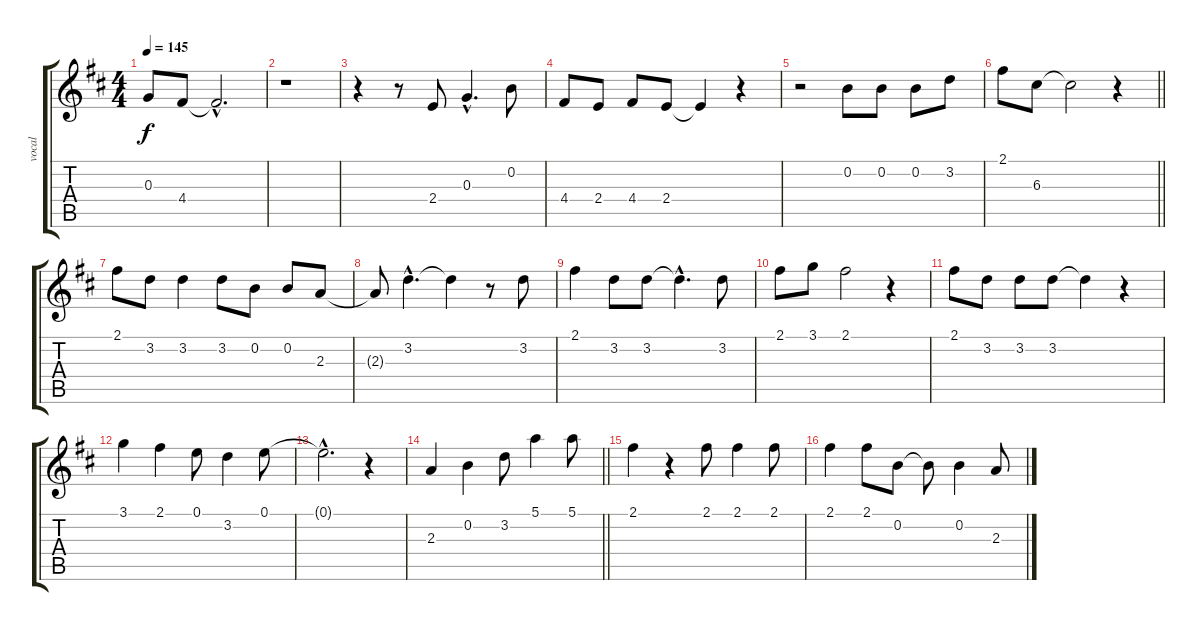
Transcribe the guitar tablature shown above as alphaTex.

\track ("vocal" "vocal") {instrument acousticguitarnylon}
\staff {score tabs}
\tuning (E4 B3 G3 D3 A2 E2) {hide}
\ts (4 4)
\tempo 145
\clef g2
\ks d
0.3.8{dy f} 4.4.8 4.4{hac t}.2{d} |
r.1 |
r.4 r.8 2.4.8 0.3{hac}.4{d} 0.2.8 |
4.4.8 2.4.8 4.4.8 2.4.8 2.4{t}.4 r.4 |
r.2 0.2.8 0.2.8 0.2.8 3.2.8 |
\barLineRight lightlight
2.1.8 6.3.8 6.3{t}.2 r.4 |
2.1.8 3.2.8 3.2.4 3.2.8 0.2.8 0.2.8 2.3.8 |
2.3{t}.8 3.2{hac}.4{d} 3.2{t}.4 r.8 3.2.8 |
2.1.4 3.2.8 3.2.8 3.2{hac t}.4{d} 3.2.8 |
2.1.8 3.1.8 2.1.2 r.4 |
2.1.8 3.2.8 3.2.8 3.2.8 3.2{t}.4 r.4 |
3.1.4 2.1.4 0.1.8 3.2.4 0.1.8 |
0.1{hac t}.2{d} r.4 |
\barLineRight lightlight
2.3.4 0.2.4 3.2.8 5.1.4 5.1.8 |
2.1.4 r.4 2.1.8 2.1.4 2.1.8 |
2.1.4 2.1.8 0.2.8 0.2{t}.8 0.2.4 2.3.8
